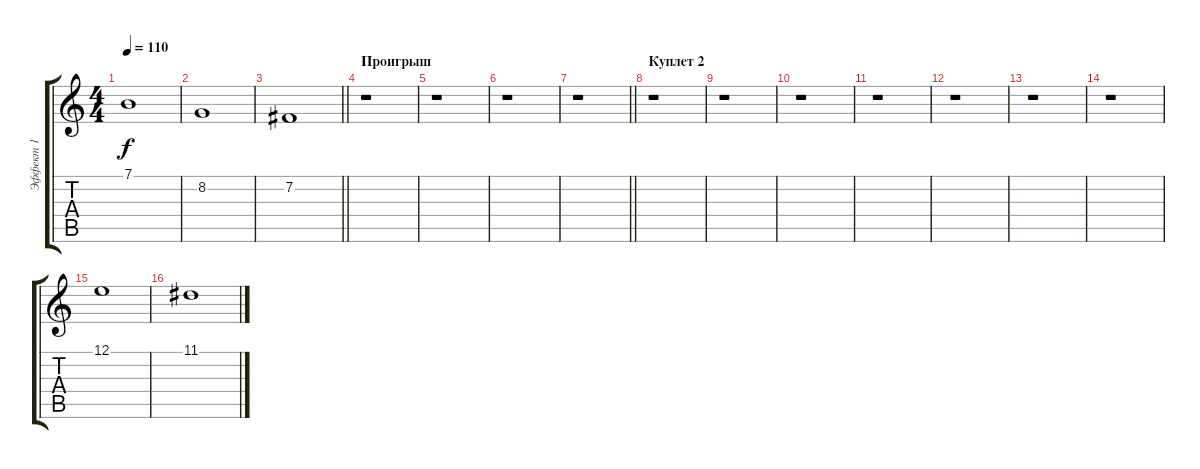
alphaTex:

\track ("Эффект 1" "Эффект 1") {instrument whistle}
\staff {score tabs}
\tuning (E4 B3 G3 D3 A2 E2) {hide}
\ts (4 4)
\tempo 110
\clef g2
\ks c
7.1.1{dy f} |
8.2.1 |
\barLineRight lightlight
7.2.1 |
\section ("" "Проигрыш")
r.1 |
r.1 |
r.1 |
\barLineRight lightlight
r.1 |
\section ("" "Куплет 2")
r.1 |
r.1 |
r.1 |
r.1 |
r.1 |
r.1 |
r.1 |
12.1.1 |
11.1.1
